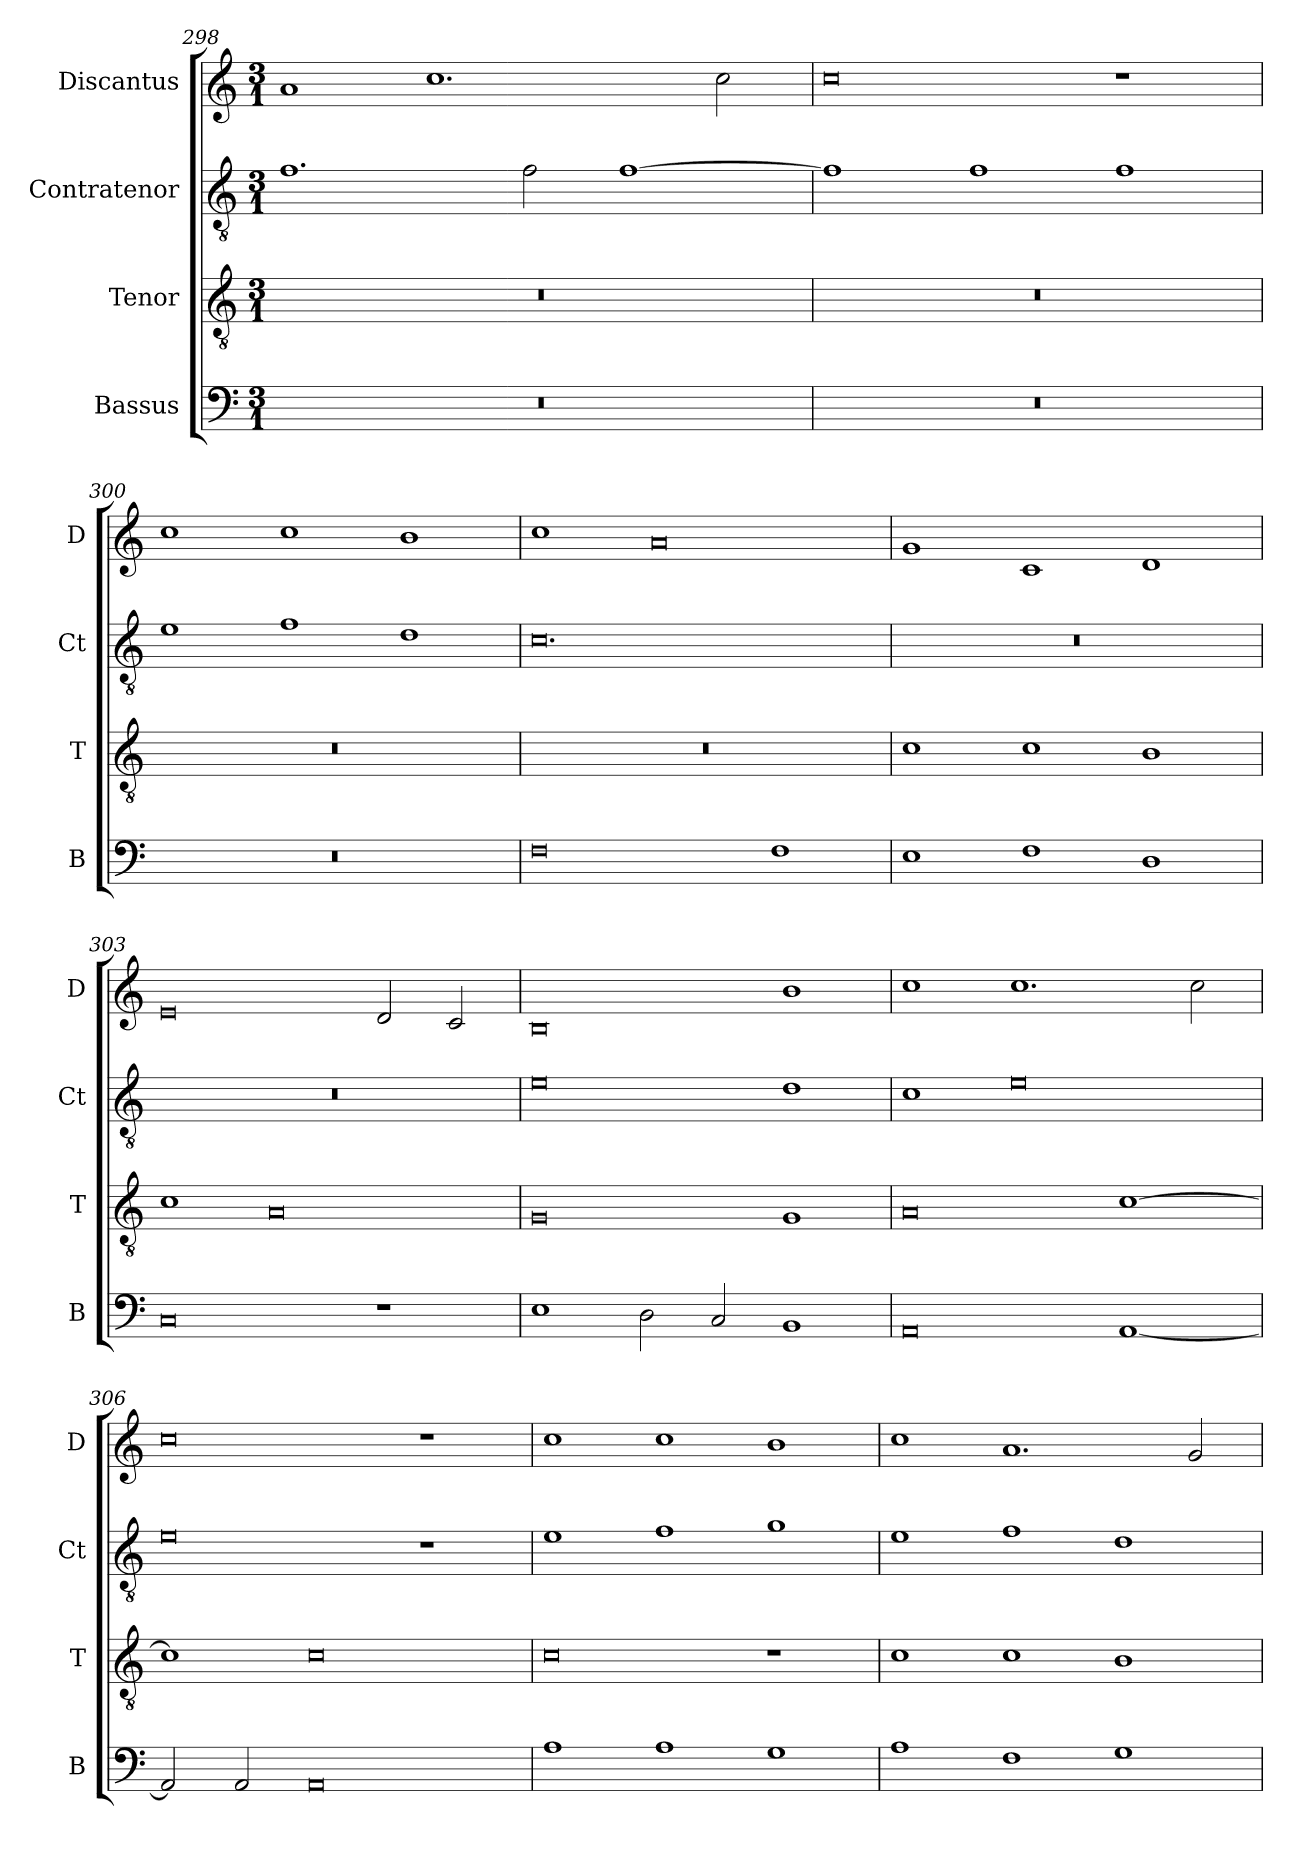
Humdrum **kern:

**kern	**kern	**kern	**kern
*part4	*part3	*part2	*part1
*staff4	*staff3	*staff2	*staff1
*I"Bassus	*I"Tenor	*I"Contratenor	*I"Discantus
*I'B	*I'T	*I'Ct	*I'D
*clefF4	*clefGv2	*clefGv2	*clefG2
*k[]	*k[]	*k[]	*k[]
*M3/1	*M3/1	*M3/1	*M3/1
=298	=298	=298	=298
0.r	0.r	1.f	1a
.	.	.	1.cc
.	.	2f\	.
.	.	[1f	.
.	.	.	2cc\
=299	=299	=299	=299
0.r	0.r	1f]	0cc
.	.	1f	.
.	.	1f	1r
=300	=300	=300	=300
0.r	0.r	1e	1cc
.	.	1f	1cc
.	.	1d	1b
=301	=301	=301	=301
0F	0.r	0.c	1cc
.	.	.	0a
1F	.	.	.
=302	=302	=302	=302
1E	1c	0.r	1g
1F	1c	.	1c
1D	1B	.	1d
=303	=303	=303	=303
0C	1c	0.r	0e
.	0A	.	.
1r	.	.	2d/
.	.	.	2c/
=304	=304	=304	=304
1E	0G	0e	0B
2D\	.	.	.
2C/	.	.	.
1BB	1G	1d	1b
=305	=305	=305	=305
0AA	0A	1c	1cc
.	.	0e	1.cc
[1AA	[1c	.	.
.	.	.	2cc\
=306	=306	=306	=306
2AA/]	1c]	0e	0cc
2AA/	.	.	.
0AA	0c	.	.
.	.	1r	1r
=307	=307	=307	=307
1A	0c	1e	1cc
1A	.	1f	1cc
1G	1r	1g	1b
=308	=308	=308	=308
1A	1c	1e	1cc
1F	1c	1f	1.a
1G	1B	1d	.
.	.	.	2g/
=	=	=	=
*-	*-	*-	*-
